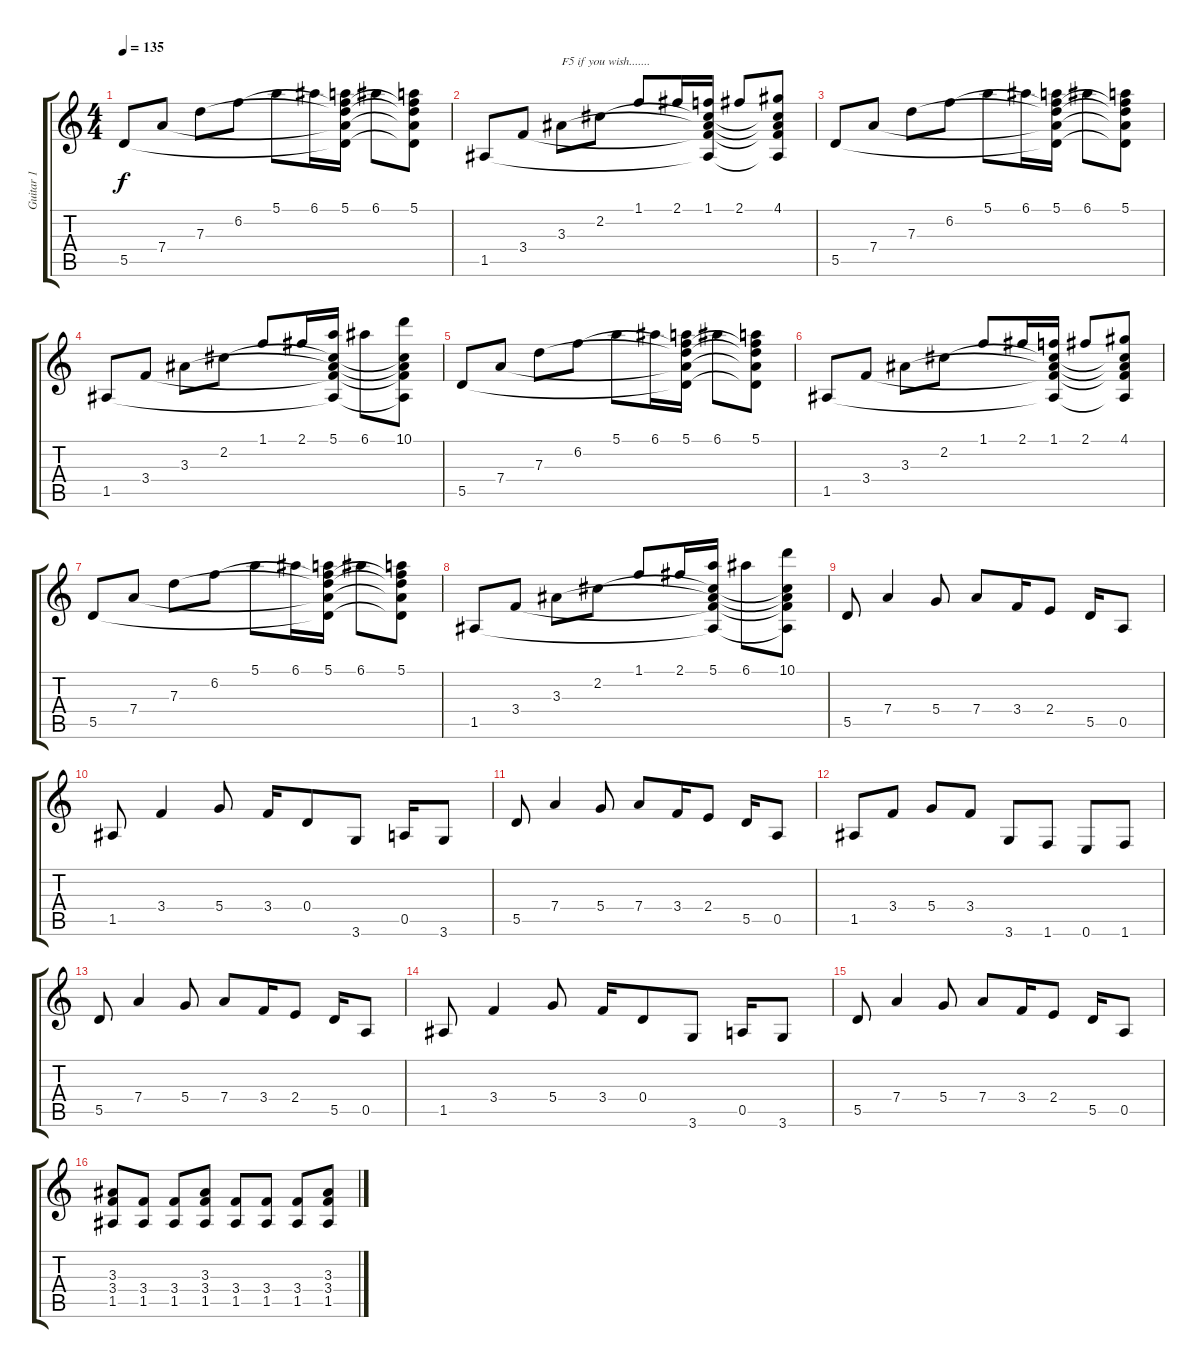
\track ("Guitar 1" "Guitar 1") {instrument distortionguitar}
\staff {score tabs}
\tuning (E4 B3 G3 D3 A2 E2) {hide}
\ts (4 4)
\tempo 135
\clef g2
\ks c
5.5.8{txt "" dy f instrument distortionguitar} 7.4.8 7.3.8 6.2.8 5.1.8 6.1.16 (5.1 6.2{t} 7.3{t} 7.4{t} 5.5{t}).16 6.1.8 (5.1 6.2{t} 7.3{t} 7.4{t} 5.5{t}).8 |
1.5.8 3.4.8 3.3.8{txt "F5 if you wish......."} 2.2.8 1.1.8 2.1.16 (1.1 2.2{t} 3.3{t} 3.4{t} 1.5{t}).16 2.1.8 (4.1 2.2{t} 3.3{t} 3.4{t} 1.5{t}).8 |
5.5.8 7.4.8 7.3.8 6.2.8 5.1.8 6.1.16 (5.1 6.2{t} 7.3{t} 7.4{t} 5.5{t}).16 6.1.8 (5.1 6.2{t} 7.3{t} 7.4{t} 5.5{t}).8 |
1.5.8 3.4.8 3.3.8 2.2.8 1.1.8 2.1.16 (5.1 2.2{t} 3.3{t} 3.4{t} 1.5{t}).16 6.1.8 (10.1 2.2{t} 3.3{t} 3.4{t} 1.5{t}).8 |
5.5.8 7.4.8 7.3.8 6.2.8 5.1.8 6.1.16 (5.1 6.2{t} 7.3{t} 7.4{t} 5.5{t}).16 6.1.8 (5.1 6.2{t} 7.3{t} 7.4{t} 5.5{t}).8 |
1.5.8 3.4.8 3.3.8 2.2.8 1.1.8 2.1.16 (1.1 2.2{t} 3.3{t} 3.4{t} 1.5{t}).16 2.1.8 (4.1 2.2{t} 3.3{t} 3.4{t} 1.5{t}).8 |
5.5.8 7.4.8 7.3.8 6.2.8 5.1.8 6.1.16 (5.1 6.2{t} 7.3{t} 7.4{t} 5.5{t}).16 6.1.8 (5.1 6.2{t} 7.3{t} 7.4{t} 5.5{t}).8 |
1.5.8 3.4.8 3.3.8 2.2.8 1.1.8 2.1.16 (5.1 2.2{t} 3.3{t} 3.4{t} 1.5{t}).16 6.1.8 (10.1 2.2{t} 3.3{t} 3.4{t} 1.5{t}).8 |
5.5.8 7.4.4 5.4.8 7.4.8 3.4.16 2.4.8 5.5.16 0.5.8 |
1.5.8 3.4.4 5.4.8 3.4.16 0.4.8 3.6.8 0.5.16 3.6.8 |
5.5.8 7.4.4 5.4.8 7.4.8 3.4.16 2.4.8 5.5.16 0.5.8 |
1.5.8 3.4.8 5.4.8 3.4.8 3.6.8 1.6.8 0.6.8 1.6.8 |
5.5.8 7.4.4 5.4.8 7.4.8 3.4.16 2.4.8 5.5.16 0.5.8 |
1.5.8 3.4.4 5.4.8 3.4.16 0.4.8 3.6.8 0.5.16 3.6.8 |
5.5.8 7.4.4 5.4.8 7.4.8 3.4.16 2.4.8 5.5.16 0.5.8 |
(3.3 3.4 1.5).8 (3.4 1.5).8 (3.4 1.5).8 (3.3 3.4 1.5).8 (3.4 1.5).8 (3.4 1.5).8 (3.4 1.5).8 (3.3 3.4 1.5).8
